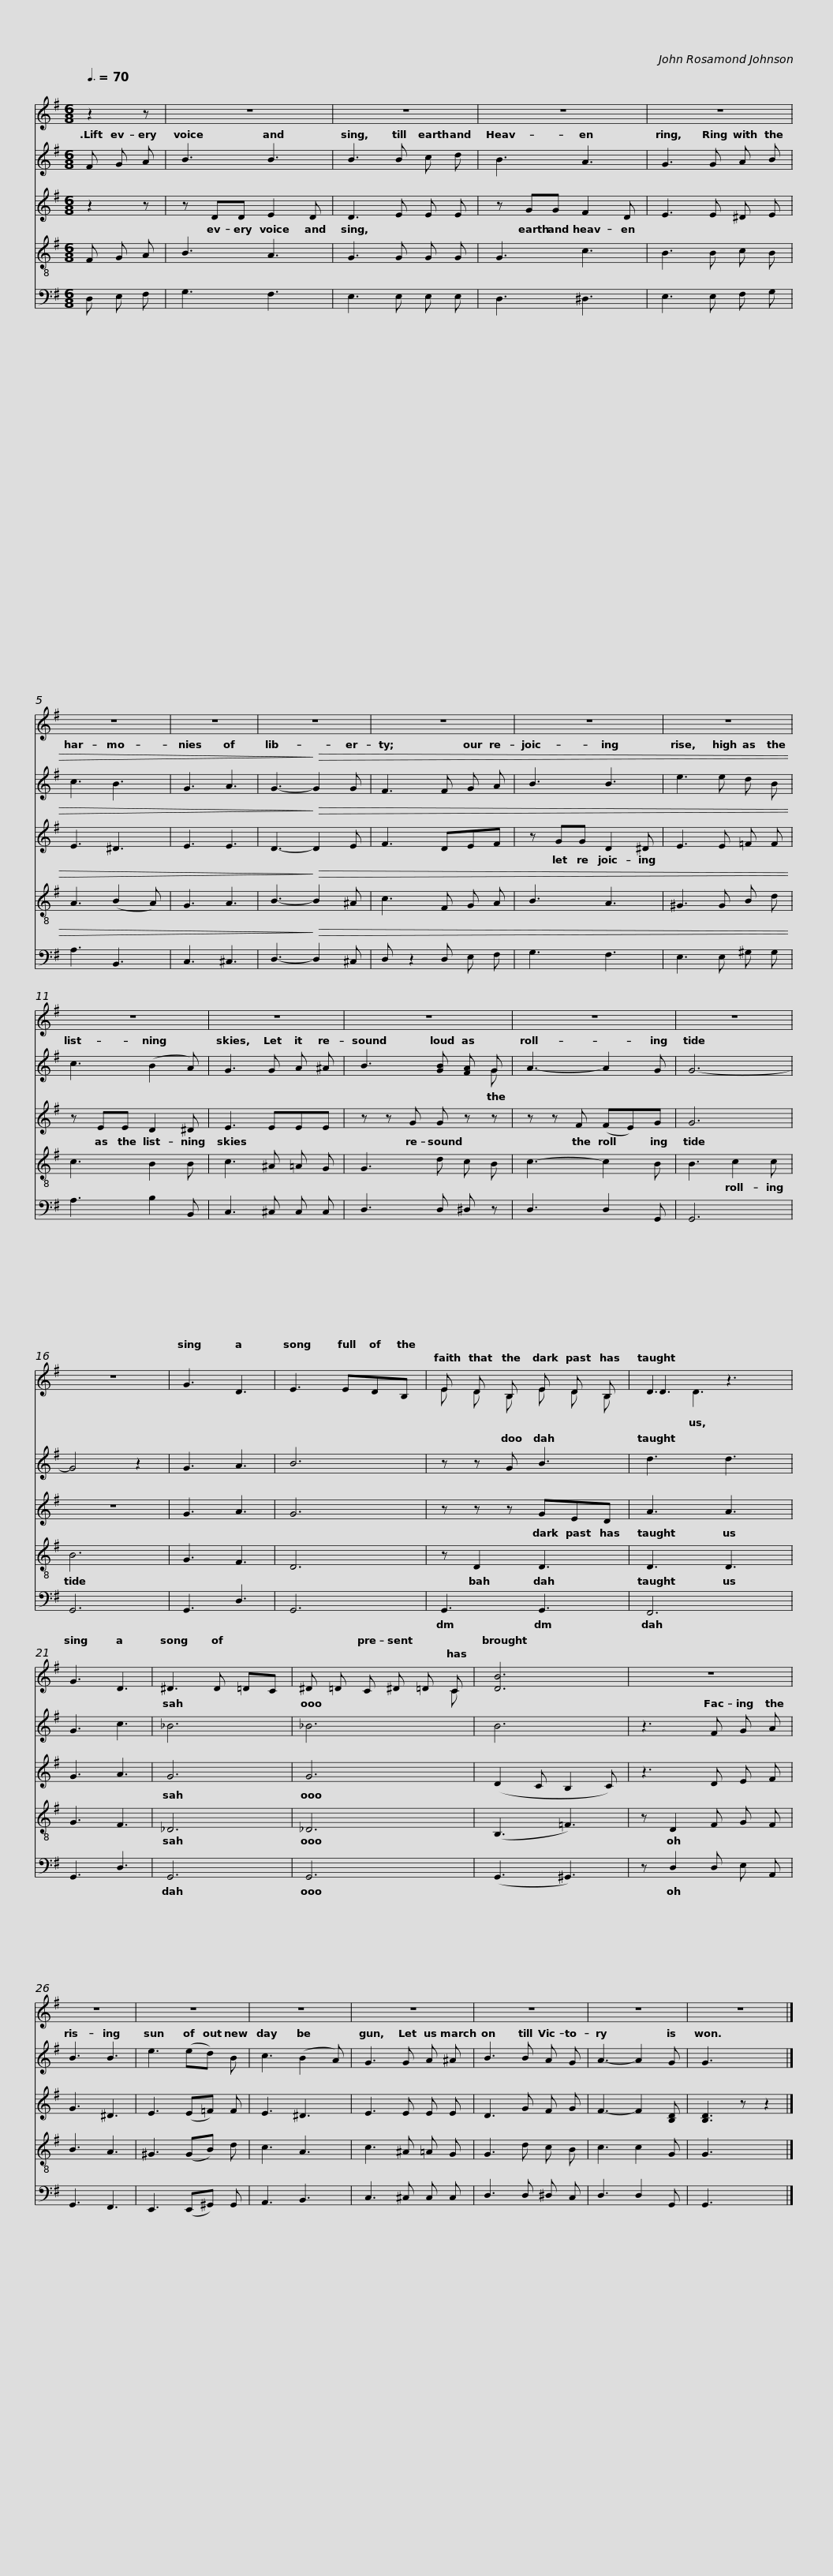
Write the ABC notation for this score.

X:1
%%score ( 1 2 3 ) ( 4 5 ) 6 7 8
L:1/8
Q:3/8=70
M:6/8
I:linebreak $
K:G
V:1 treble
V:2 treble
V:3 treble
V:4 treble
V:5 treble
V:6 treble
V:7 treble-8
V:8 bass
V:1
 z2 z | z6 | z6 | z6 | z6 | %5
 z6 | z6 |$ z6 | z6 | z6 | %10
 z6 | z6 | z6 |$ z6 | z6 | %15
 z6 | z6 | G3 D3 | E3 EDB, |$ E D B, E D B, | %20
 D3 x3 | G3 D3 | ^D3 D =DC | ^D =D C ^D =D C | [DB]6 |$ %25
 z6 | z6 | z6 | z6 | z6 | %30
 z6 | z6 | z6 |] %33
V:2
 x3 | x6 | x6 | x6 | x6 | %5
 x6 | x6 |$ x6 | x6 | x6 | %10
 x6 | x6 | x6 |$ x6 | x6 | %15
 x6 | x6 | x6 | x6 |$ E D B, E D B, | %20
 D3 z3 | x6 | x6 | x5 C | x6 |$ %25
 x6 | x6 | x6 | x6 | x6 | %30
 x6 | x6 | x6 |] %33
V:3
 x3 | x6 | x6 | x6 | x6 | %5
 x6 | x6 |$ x6 | x6 | x6 | %10
 x6 | x6 | x6 |$ x6 | x6 | %15
 x6 | x6 | x6 | x6 |$ x6 | %20
 x2 D3 x | x6 | x6 | x6 | x6 |$ %25
 x6 | x6 | x6 | x6 | x6 | %30
 x6 | x6 | x6 |] %33
V:4
 F G A | B3 B3 | B3 B c d | B3 A3 | G3 G A B | %5
 c3 B3 | G3 A3 |$ G3-!>)!!>(! G2 G | F3 F G A | B3 B3 | %10
 e3 e d B | c3 (B2 A) | G3 G A ^A |$ B3 [GB] [FA] G | A3- A2 G | %15
 G6- | G4 z2 | G3 A3 | B6 |$ z z G B3 | %20
 d3 d3 | G3 c3 | _B6 | _B6 | B6 |$ %25
 z3 F G A | B3 B3 | e3 (ed) B | c3 (B2 A) | G3 G A ^A | %30
 B3 B A G | A3- A2 G | G3 x3 |] %33
V:5
 x3 | x6 | x6 | x6 | x6 | %5
 x6 | x6 |$ x6 | x6 | x6 | %10
 x6 | x6 | x6 |$ x5 G | x6 | %15
 x6 | x6 | x6 | x6 |$ x6 | %20
 x6 | x6 | x6 | x6 | x6 |$ %25
 x6 | x6 | x6 | x6 | x6 | %30
 x6 | x6 | x6 |] %33
V:6
 z2 z | z DD E2 D | D3 E E E | z GG F2 D | E3 E ^D E | %5
 E3 ^D3 | E3 E3 |$ D3-!>)!!>(! D2 E | F3 DEF | z GG D2 ^D | %10
 E3 E =F F | z EE D2 ^D | E3 EEE |$ z z G G z z | z z F (FE)G | %15
 G6 | z6 | G3 A3 | G6 |$ z z z GED | %20
 A3 A3 | G3 A3 | G6 | G6 | (D2 C B,2 C) |$ %25
 z3 D E F | G3 ^D3 | E3 (E=F) F | E3 ^D3 | E3 E E E | %30
 D3 G F G | F3- F2 [B,D] | [B,D]3 z z2 |] %33
V:7
 F G A | B3 A3 | G3 G G G | G3 c3 | B3 B c B | %5
 A3 (B2 A) | G3 A3 |$ B3-!>)!!>(! B2 ^A | c3 F G A | B3 A3 | %10
 ^G3 G B d | c3 B2 B | c3 ^A =A G |$ G3 d c B | c3- c2 B | %15
 B3 c2 c | B6 | G3 F3 | D6 |$ z D2 D3 | %20
 D3 D3 | G3 F3 | _D6 | _D6 | (B,3 =F3) |$ %25
 z D2 F G F | B3 A3 | ^G3 (GB) d | c3 A3 | c3 ^A =A G | %30
 G3 d c B | c3 c2 G | G3 x3 |] %33
V:8
 D, E, F, | G,3 F,3 | E,3 E, E, E, | D,3 ^D,3 | E,3 E, F, G, | %5
 A,3 B,,3 | C,3 ^C,3 |$ D,3-!>)!!>(! D,2 ^C, | D, z2 D, E, F, | G,3 F,3 | %10
 E,3 E, ^G, G, | A,3 B,2 B,, | C,3 ^C, C, C, |$ D,3 D, ^D, z | D,3 D,2 G,, | %15
 G,,6 | G,,6 | G,,3 D,3 | G,,6 |$ G,,3 G,,3 | %20
 F,,6 | G,,3 D,3 | G,,6 | G,,6 | (G,,3 ^G,,3) |$ %25
 z D,2 D, E, A,, | G,,3 F,,3 | E,,3 (E,,^G,,) G,, | A,,3 B,,3 | C,3 ^C, C, C, | %30
 D,3 D, ^D, C, | D,3 D,2 G,, | G,,3 x3 |] %33
